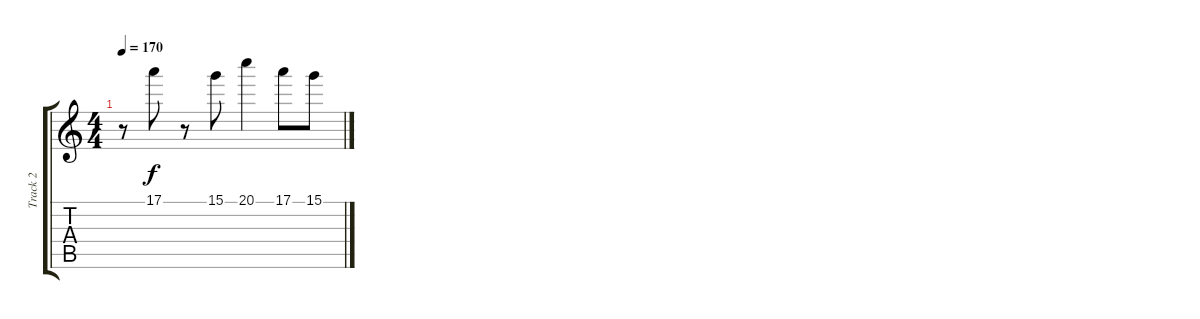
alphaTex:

\track ("Track 2" "Track 2") {instrument distortionguitar}
\staff {score tabs}
\tuning (E4 B3 G3 D3 A2 E2) {hide}
\ts (4 4)
\tempo 170
\clef g2
\ks c
r.8{dy f} 17.1.8 r.8 15.1.8 20.1.4 17.1.8 15.1.8
